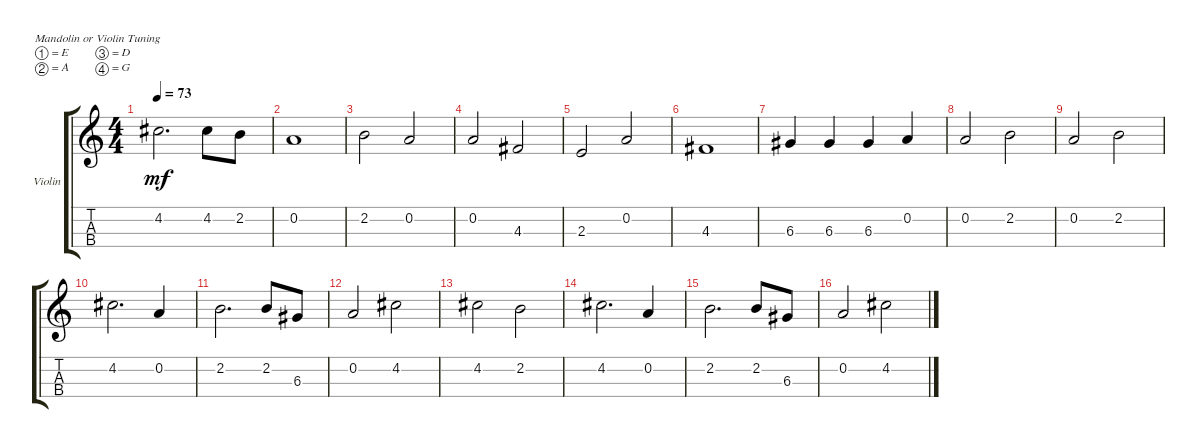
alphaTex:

\bracketExtendMode groupsimilarinstruments
\firstSystemTrackNameOrientation horizontal
\otherSystemsTrackNameOrientation horizontal
\track ("Violin Ensemble" "Violin") {instrument violin}
\staff {score tabs}
\tuning (E5 A4 D4 G3)
\ts (4 4)
\tempo 73
\clef g2
\ks c
4.2.2{d dy mf} 4.2.8 2.2.8 |
0.2.1 |
2.2.2 0.2.2 |
0.2.2 4.3.2 |
2.3.2 0.2.2 |
4.3.1 |
6.3.4 6.3.4 6.3.4 0.2.4 |
0.2.2 2.2.2 |
0.2.2 2.2.2 |
4.2.2{d} 0.2.4 |
2.2.2{d} 2.2.8 6.3.8 |
0.2.2 4.2.2 |
4.2.2 2.2.2 |
4.2.2{d} 0.2.4 |
2.2.2{d} 2.2.8 6.3.8 |
0.2.2 4.2.2
